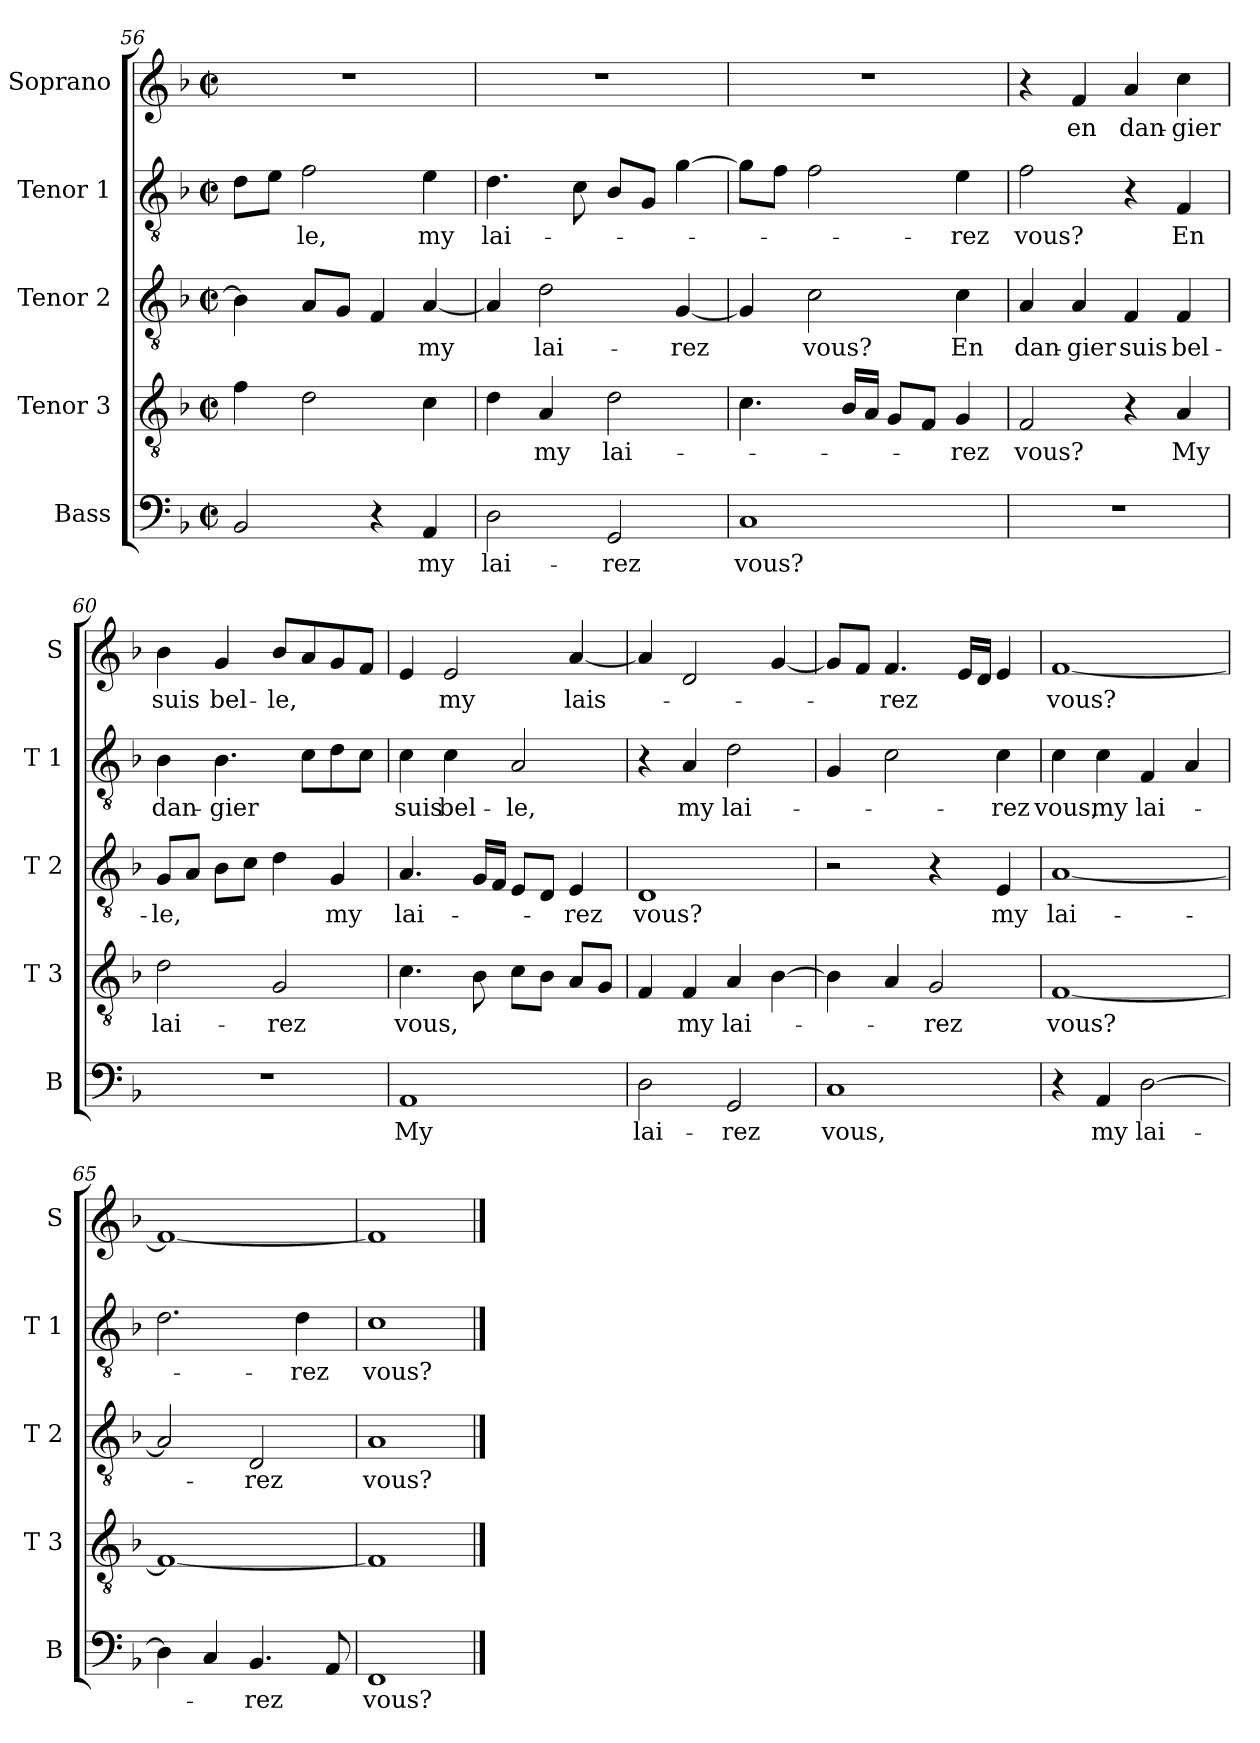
**kern	**text	**kern	**text	**kern	**text	**kern	**text	**kern	**text
*part5	*part5	*part4	*part4	*part3	*part3	*part2	*part2	*part1	*part1
*staff5	*staff5	*staff4	*staff4	*staff3	*staff3	*staff2	*staff2	*staff1	*staff1
*I"Bass	*	*I"Tenor 3	*	*I"Tenor 2	*	*I"Tenor 1	*	*I"Soprano	*
*I'B	*	*I'T 3	*	*I'T 2	*	*I'T 1	*	*I'S	*
*clefF4	*	*clefGv2	*	*clefGv2	*	*clefGv2	*	*clefG2	*
*k[b-]	*	*k[b-]	*	*k[b-]	*	*k[b-]	*	*k[b-]	*
*F:	*	*F:	*	*F:	*	*F:	*	*F:	*
*M2/2	*	*M2/2	*	*M2/2	*	*M2/2	*	*M2/2	*
*met(c|)	*	*met(c|)	*	*met(c|)	*	*met(c|)	*	*met(c|)	*
=56	=56	=56	=56	=56	=56	=56	=56	=56	=56
2BB-/	.	4f\	.	4B-\]	.	8d\L	.	1r	.
.	.	.	.	.	.	8e\J	.	.	.
.	.	2d\	.	8A/L	.	2f\	-le,	.	.
.	.	.	.	8G/J	.	.	.	.	.
4r	.	.	.	4F/	.	.	.	.	.
4AA/	my	4c\	.	[4A/	my	4e\	my	.	.
=57	=57	=57	=57	=57	=57	=57	=57	=57	=57
2D\	lai-	4d\	.	4A/]	.	4.d\	lai-	1r	.
.	.	4A/	my	2d\	lai-	.	.	.	.
.	.	.	.	.	.	8c\	.	.	.
2GG/	-rez	2d\	lai-	.	.	8B-/L	.	.	.
.	.	.	.	.	.	8G/J	.	.	.
.	.	.	.	[4G/	-rez	[4g\	.	.	.
=58	=58	=58	=58	=58	=58	=58	=58	=58	=58
1C	vous?	4.c\	.	4G/]	.	8g\L]	.	1r	.
.	.	.	.	.	.	8f\J	.	.	.
.	.	.	.	2c\	vous?	2f\	.	.	.
.	.	16B-/LL	.	.	.	.	.	.	.
.	.	16A/JJ	.	.	.	.	.	.	.
.	.	8G/L	.	.	.	.	.	.	.
.	.	8F/J	.	.	.	.	.	.	.
.	.	4G/	-rez	4c\	En	4e\	-rez	.	.
=59	=59	=59	=59	=59	=59	=59	=59	=59	=59
1r	.	2F/	vous?	4A/	dan-	2f\	vous?	4r	.
.	.	.	.	4A/	-gier	.	.	4f/	en
.	.	4r	.	4F/	suis	4r	.	4a/	dan-
.	.	4A/	My	4F/	bel-	4F/	En	4cc\	-gier
=60	=60	=60	=60	=60	=60	=60	=60	=60	=60
1r	.	2d\	lai-	8G/L	-le,	4B-\	dan-	4b-\	suis
.	.	.	.	8A/J	.	.	.	.	.
.	.	.	.	8B-\L	.	4.B-\	-gier	4g/	bel-
.	.	.	.	8c\J	.	.	.	.	.
.	.	2G/	-rez	4d\	.	.	.	8b-/L	-le,
.	.	.	.	.	.	8c\L	.	8a/	.
.	.	.	.	4G/	my	8d\	.	8g/	.
.	.	.	.	.	.	8c\J	.	8f/J	.
!!LO:LB:g=z
=61	=61	=61	=61	=61	=61	=61	=61	=61	=61
1AA	My	4.c\	vous,	4.A/	lai-	4c\	suis	4e/	.
.	.	.	.	.	.	4c\	bel-	2e/	my
.	.	8B-\	.	16G/LL	.	.	.	.	.
.	.	.	.	16F/JJ	.	.	.	.	.
.	.	8c\L	.	8E/L	.	2A/	-le,	.	.
.	.	8B-\J	.	8D/J	.	.	.	.	.
.	.	8A/L	.	4E/	-rez	.	.	[4a/	lais-
.	.	8G/J	.	.	.	.	.	.	.
=62	=62	=62	=62	=62	=62	=62	=62	=62	=62
2D\	lai-	4F/	.	1D	vous?	4r	.	4a/]	.
.	.	4F/	my	.	.	4A/	my	2d/	.
2GG/	-rez	4A/	lai-	.	.	2d\	lai-	.	.
.	.	[4B-\	.	.	.	.	.	[4g/	.
=63	=63	=63	=63	=63	=63	=63	=63	=63	=63
1C	vous,	4B-\]	.	2r	.	4G/	.	8g/L]	.
.	.	.	.	.	.	.	.	8f/J	.
.	.	4A/	.	.	.	2c\	.	4.f/	-rez
.	.	2G/	-rez	4r	.	.	.	.	.
.	.	.	.	.	.	.	.	16e/LL	.
.	.	.	.	.	.	.	.	16d/JJ	.
.	.	.	.	4E/	my	4c\	-rez	4e/	.
=64	=64	=64	=64	=64	=64	=64	=64	=64	=64
4r	.	[1F	vous?	[1A	lai-	4c\	vous,	[1f	vous?
4AA/	my	.	.	.	.	4c\	my	.	.
[2D\	lai-	.	.	.	.	4F/	lai-	.	.
.	.	.	.	.	.	4A/	.	.	.
=65	=65	=65	=65	=65	=65	=65	=65	=65	=65
4D\]	.	1F_	.	2A/]	.	2.d\	.	1f_	.
4C/	.	.	.	.	.	.	.	.	.
4.BB-/	-rez	.	.	2D/	-rez	.	.	.	.
.	.	.	.	.	.	4d\	-rez	.	.
8AA/	.	.	.	.	.	.	.	.	.
=66	=66	=66	=66	=66	=66	=66	=66	=66	=66
1FF	vous?	1F]	.	1A	vous?	1c	vous?	1f]	.
==	==	==	==	==	==	==	==	==	==
*-	*-	*-	*-	*-	*-	*-	*-	*-	*-
